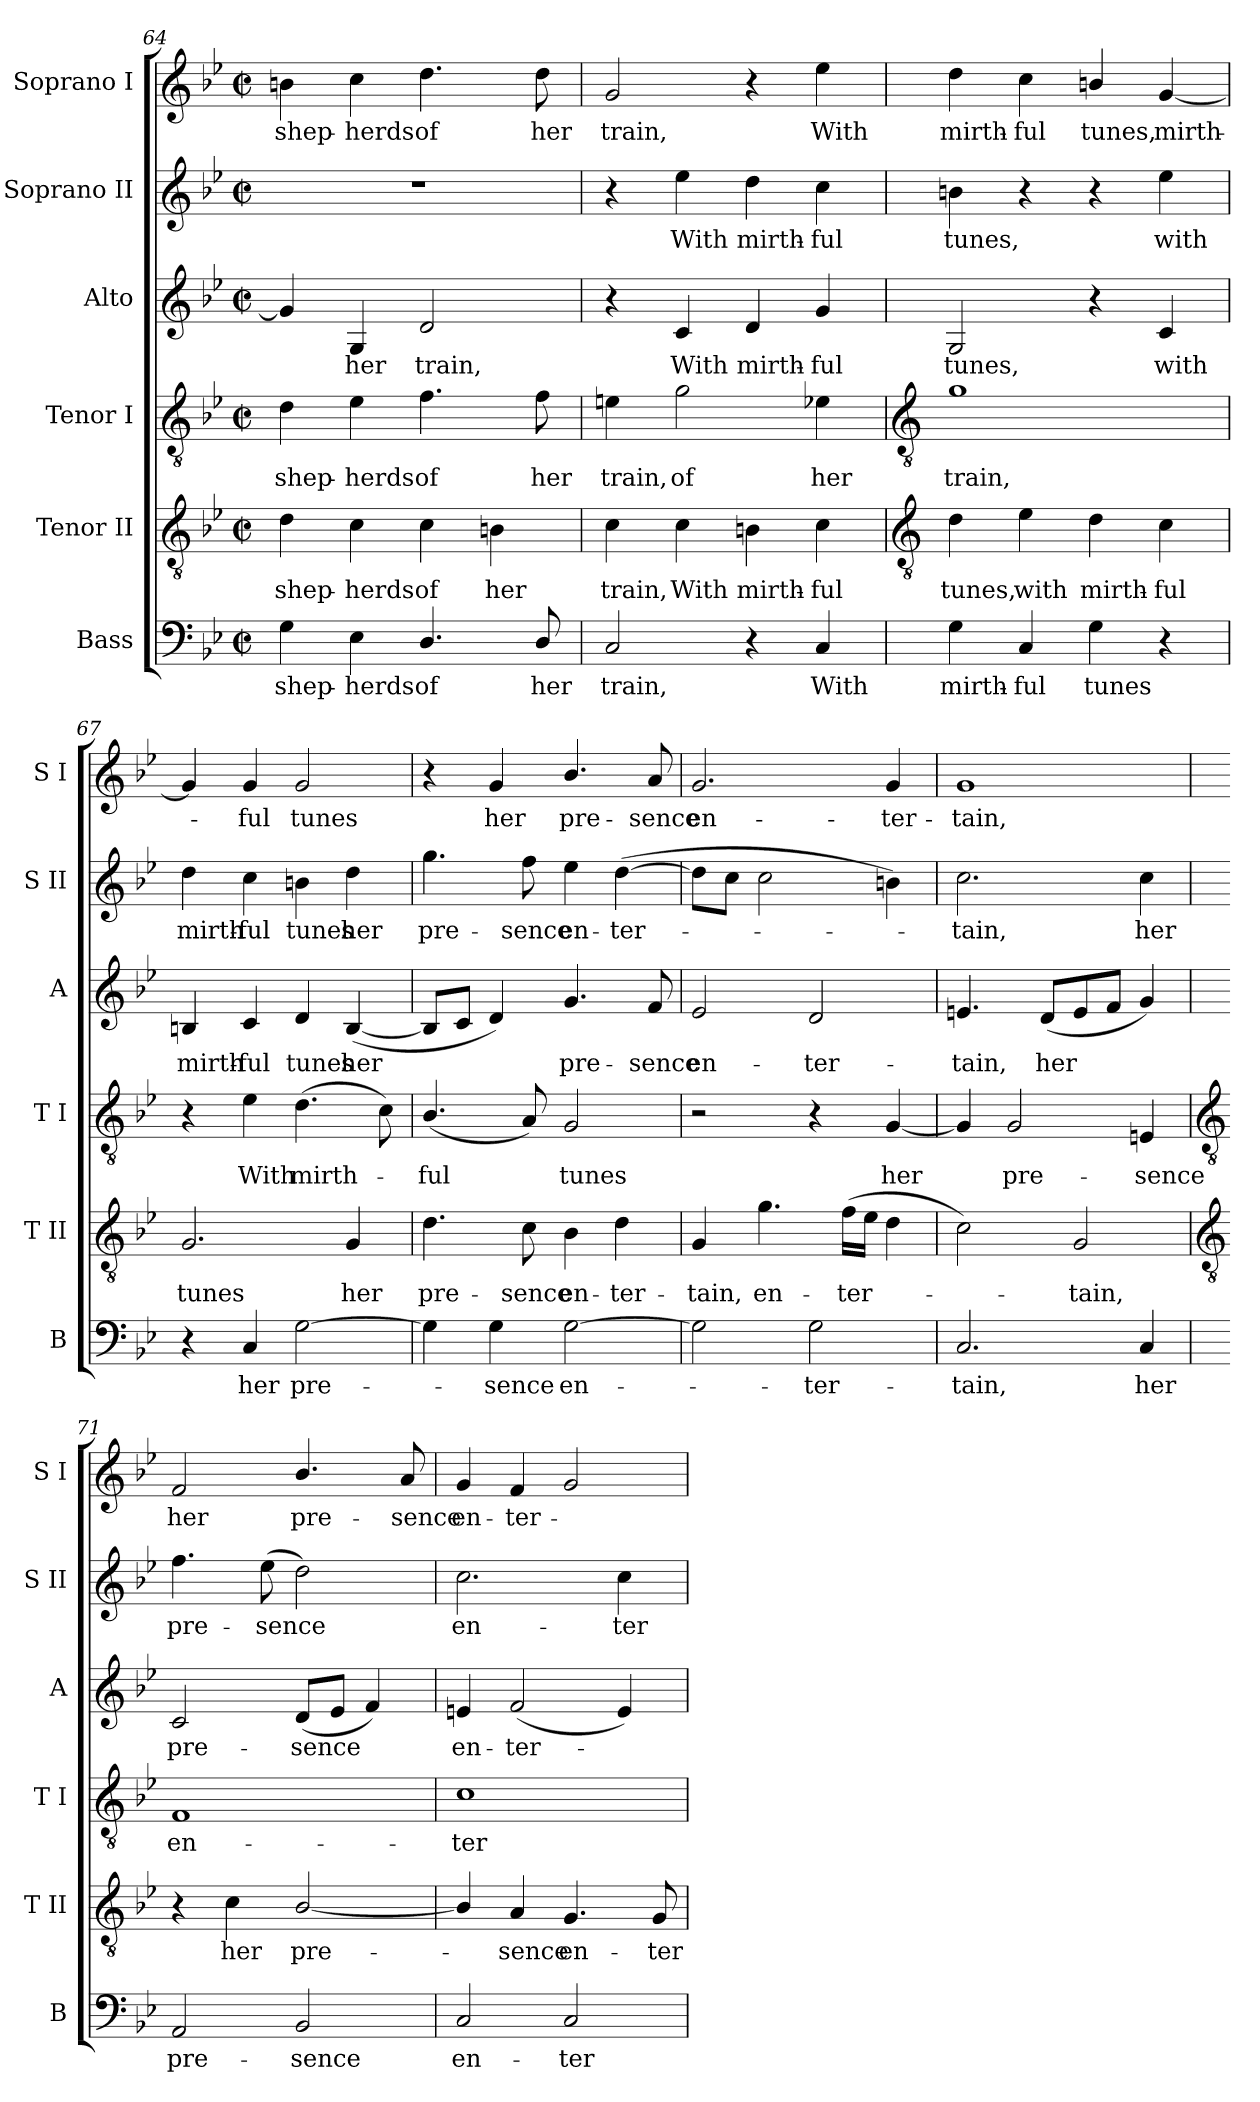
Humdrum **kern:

**kern	**text	**kern	**text	**kern	**text	**kern	**text	**kern	**text	**kern	**text
*part6	*part6	*part5	*part5	*part4	*part4	*part3	*part3	*part2	*part2	*part1	*part1
*staff6	*staff6	*staff5	*staff5	*staff4	*staff4	*staff3	*staff3	*staff2	*staff2	*staff1	*staff1
*I"Bass	*	*I"Tenor II	*	*I"Tenor I	*	*I"Alto	*	*I"Soprano II	*	*I"Soprano I	*
*I'B	*	*I'T II	*	*I'T I	*	*I'A	*	*I'S II	*	*I'S I	*
*clefF4	*	*clefGv2	*	*clefGv2	*	*clefG2	*	*clefG2	*	*clefG2	*
*k[b-e-]	*	*k[b-e-]	*	*k[b-e-]	*	*k[b-e-]	*	*k[b-e-]	*	*k[b-e-]	*
*B-:	*	*B-:	*	*B-:	*	*B-:	*	*B-:	*	*B-:	*
*M2/2	*	*M2/2	*	*M2/2	*	*M2/2	*	*M2/2	*	*M2/2	*
*met(c|)	*	*met(c|)	*	*met(c|)	*	*met(c|)	*	*met(c|)	*	*met(c|)	*
=64	=64	=64	=64	=64	=64	=64	=64	=64	=64	=64	=64
!	!LO:LY:b	!	!LO:LY:b	!	!LO:LY:b	!	!	!	!	!	!LO:LY:b
4G	shep-	4d	shep-	4d	shep-	4g]	.	1r	.	4bn	shep-
!	!LO:LY:b	!	!LO:LY:b	!	!LO:LY:b	!	!LO:LY:b	!	!	!	!LO:LY:b
4E-	-herds	4c	-herds	4e-	-herds	4G	her	.	.	4cc	-herds
!	!LO:LY:b	!	!LO:LY:b	!	!LO:LY:b	!	!LO:LY:b	!	!	!	!LO:LY:b
4.D/	of	4c	of	4.f	of	2d	train,	.	.	4.dd	of
!	!	!	!LO:LY:b	!	!	!	!	!	!	!	!
.	.	4Bn	her	.	.	.	.	.	.	.	.
!	!LO:LY:b	!	!	!	!LO:LY:b	!	!	!	!	!	!LO:LY:b
8D/	her	.	.	8f	her	.	.	.	.	8dd	her
=65	=65	=65	=65	=65	=65	=65	=65	=65	=65	=65	=65
!	!LO:LY:b	!	!LO:LY:b	!	!LO:LY:b	!	!	!	!	!	!LO:LY:b
2C	train,	4c	train,	4en	train,	4r	.	4r	.	2g	train,
!	!	!	!LO:LY:b	!	!LO:LY:b	!	!LO:LY:b	!	!LO:LY:b	!	!
.	.	4c	With	2g	of	4c	With	4ee-	With	.	.
!	!	!	!LO:LY:b	!	!	!	!LO:LY:b	!	!LO:LY:b	!	!
4r	.	4Bn	mirth-	.	.	4d	mirth-	4dd	mirth-	4r	.
!	!LO:LY:b	!	!LO:LY:b	!	!LO:LY:b	!	!LO:LY:b	!	!LO:LY:b	!	!LO:LY:b
4C	With	4c	-ful	4e-X	her	4g	-ful	4cc	-ful	4ee-	With
!!LO:LB:g=z
=66	=66	=66	=66	=66	=66	=66	=66	=66	=66	=66	=66
*	*	*clefGv2	*	*clefGv2	*	*	*	*	*	*	*
!	!LO:LY:b	!	!LO:LY:b	!	!LO:LY:b	!	!LO:LY:b	!	!LO:LY:b	!	!LO:LY:b
4G	mirth-	4d	tunes,	1g	train,	2G	tunes,	4bn	tunes,	4dd	mirth-
!	!LO:LY:b	!	!LO:LY:b	!	!	!	!	!	!	!	!LO:LY:b
4C	-ful	4e-	with	.	.	.	.	4r	.	4cc	-ful
!	!LO:LY:b	!	!LO:LY:b	!	!	!	!	!	!	!	!LO:LY:b
4G	tunes	4d	mirth-	.	.	4r	.	4r	.	4bn/	tunes,
!	!	!	!LO:LY:b	!	!	!	!LO:LY:b	!	!LO:LY:b	!	!LO:LY:b
4r	.	4c	-ful	.	.	4c	with	4ee-	with	[4g	mirth-
=67	=67	=67	=67	=67	=67	=67	=67	=67	=67	=67	=67
!	!	!	!LO:LY:b	!	!	!	!LO:LY:b	!	!LO:LY:b	!	!
4r	.	2.G	tunes	4r	.	4Bn	mirth-	4dd	mirth-	4g]	.
!	!LO:LY:b	!	!	!	!LO:LY:b	!	!LO:LY:b	!	!LO:LY:b	!	!LO:LY:b
4C	her	.	.	4e-	With	4c	-ful	4cc	-ful	4g	ful
!	!LO:LY:b	!	!	!	!LO:LY:b	!	!LO:LY:b	!	!LO:LY:b	!	!LO:LY:b
[2G	pre-	.	.	(>4.d	mirth-	4d	tunes	4bn	tunes	2g	tunes
!	!	!	!LO:LY:b	!	!	!	!LO:LY:b	!	!LO:LY:b	!	!
.	.	4G	her	.	.	(<[4B	her	4dd	her	.	.
.	.	.	.	8c)	.	.	.	.	.	.	.
=68	=68	=68	=68	=68	=68	=68	=68	=68	=68	=68	=68
!	!	!	!LO:LY:b	!	!LO:LY:b	!	!	!	!LO:LY:b	!	!
4G]	.	4.d	pre-	(<4.B-/	ful	8BL]	.	4.gg	pre-	4r	.
.	.	.	.	.	.	8cJ	.	.	.	.	.
!	!LO:LY:b	!	!	!	!	!	!	!	!	!	!LO:LY:b
4G	sence	.	.	.	.	4d)	.	.	.	4g	her
!	!	!	!LO:LY:b	!	!	!	!	!	!LO:LY:b	!	!
.	.	8c	-sence	8A)	.	.	.	8ff	-sence	.	.
!	!LO:LY:b	!	!LO:LY:b	!	!LO:LY:b	!	!LO:LY:b	!	!LO:LY:b	!	!LO:LY:b
[2G	en-	4B-	en-	2G	tunes	4.g	pre-	4ee-	en-	4.b-/	pre-
!	!	!	!LO:LY:b	!	!	!	!	!	!LO:LY:b	!	!
.	.	4d	-ter-	.	.	.	.	(>[4dd	-ter-	.	.
!	!	!	!	!	!	!	!LO:LY:b	!	!	!	!LO:LY:b
.	.	.	.	.	.	8f	-sence	.	.	8a	-sence
=69	=69	=69	=69	=69	=69	=69	=69	=69	=69	=69	=69
!	!	!	!LO:LY:b	!	!	!	!LO:LY:b	!	!	!	!LO:LY:b
2G]	.	4G	-tain,	2r	.	2e-	en-	8ddL]	.	2.g	en-
.	.	.	.	.	.	.	.	8ccJ	.	.	.
!	!	!	!LO:LY:b	!	!	!	!	!	!	!	!
.	.	4.g	en-	.	.	.	.	2cc	.	.	.
!	!LO:LY:b	!	!	!	!	!	!LO:LY:b	!	!	!	!
2G	ter-	.	.	4r	.	2d	-ter-	.	.	.	.
!	!	!	!LO:LY:b	!	!	!	!	!	!	!	!
.	.	(>16fLL	-ter-	.	.	.	.	.	.	.	.
.	.	16e-JJ	.	.	.	.	.	.	.	.	.
!	!	!	!	!	!LO:LY:b	!	!	!	!	!	!LO:LY:b
.	.	4d	.	[4G	her	.	.	4bn)	.	4g	-ter-
=70	=70	=70	=70	=70	=70	=70	=70	=70	=70	=70	=70
!	!LO:LY:b	!	!	!	!	!	!LO:LY:b	!	!LO:LY:b	!	!LO:LY:b
2.C	-tain,	2c)	.	4G]	.	4.en	-tain,	2.cc	tain,	1g	-tain,
!	!	!	!	!	!LO:LY:b	!	!	!	!	!	!
.	.	.	.	2G	pre-	.	.	.	.	.	.
!	!	!	!	!	!	!	!LO:LY:b	!	!	!	!
.	.	.	.	.	.	(<8dL	her	.	.	.	.
!	!	!	!LO:LY:b	!	!	!	!	!	!	!	!
.	.	2G	tain,	.	.	8e	.	.	.	.	.
.	.	.	.	.	.	8fJ	.	.	.	.	.
!	!LO:LY:b	!	!	!	!LO:LY:b	!	!	!	!LO:LY:b	!	!
4C	her	.	.	4En	-sence	4g)	.	4cc	her	.	.
!!LO:LB:g=z
=71	=71	=71	=71	=71	=71	=71	=71	=71	=71	=71	=71
*	*	*clefGv2	*	*clefGv2	*	*	*	*	*	*	*
!	!LO:LY:b	!	!	!	!LO:LY:b	!	!LO:LY:b	!	!LO:LY:b	!	!LO:LY:b
2AA	pre-	4r	.	1F	en-	2c	pre-	4.ff	pre-	2f	her
!	!	!	!LO:LY:b	!	!	!	!	!	!	!	!
.	.	4c	her	.	.	.	.	.	.	.	.
!	!	!	!	!	!	!	!	!	!LO:LY:b	!	!
.	.	.	.	.	.	.	.	(>8ee-L	-sence	.	.
!	!LO:LY:b	!	!LO:LY:b	!	!	!	!LO:LY:b	!	!	!	!LO:LY:b
2BB-	-sence	[2B-/	pre-	.	.	(<8dL	-sence	2dd)	.	4.b-/	pre-
.	.	.	.	.	.	8e-J	.	.	.	.	.
.	.	.	.	.	.	4f)	.	.	.	.	.
!	!	!	!	!	!	!	!	!	!	!	!LO:LY:b
.	.	.	.	.	.	.	.	.	.	8a	-sence
=72	=72	=72	=72	=72	=72	=72	=72	=72	=72	=72	=72
!	!LO:LY:b	!	!	!	!LO:LY:b	!	!LO:LY:b	!	!LO:LY:b	!	!LO:LY:b
2C	en-	4B-/]	.	1c	-ter-	4en	en-	2.cc	en-	4g	en-
!	!	!	!LO:LY:b	!	!	!	!LO:LY:b	!	!	!	!LO:LY:b
.	.	4A	sence	.	.	(<2f	-ter-	.	.	4f	-ter-
!	!LO:LY:b	!	!LO:LY:b	!	!	!	!	!	!	!	!
2C	-ter-	4.G	en-	.	.	.	.	.	.	2g	.
!	!	!	!	!	!	!	!	!	!LO:LY:b	!	!
.	.	.	.	.	.	4e)	.	4cc	-ter-	.	.
!	!	!	!LO:LY:b	!	!	!	!	!	!	!	!
.	.	8G	-ter-	.	.	.	.	.	.	.	.
=	=	=	=	=	=	=	=	=	=	=	=
*-	*-	*-	*-	*-	*-	*-	*-	*-	*-	*-	*-
